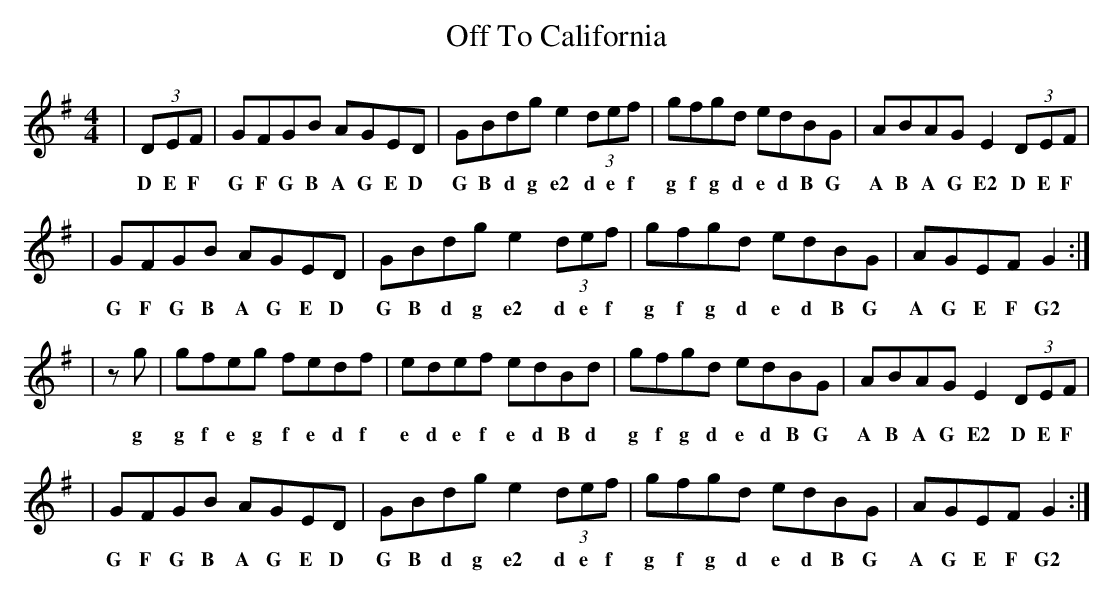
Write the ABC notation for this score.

X:1 - 70
T: Off To California
M: 4/4
L: 1/8
K: Gmaj
| (3DEF |GFGB AGED|GBdg e2 (3def|gfgd edBG|ABAG E2 (3DEF|
w: D E F G F G B A G E D G B d g e2 d e f g f g d e d B G A B A G E2 D E F
|GFGB AGED|GBdg e2 (3def|gfgd edBG|AGEF G2:|
w: G F G B A G E D G B d g e2 d e f g f g d e d B G A G E F G2
|z g| gfeg fedf|edef edBd|gfgd edBG|ABAG E2 (3DEF|
w: g g f e g f e d f e d e f e d B d g f g d e d B G A B A G E2 D E F
|GFGB AGED|GBdg e2 (3def|gfgd edBG|AGEF G2:|
w: G F G B A G E D G B d g e2 d e f g f g d e d B G A G E F G2
